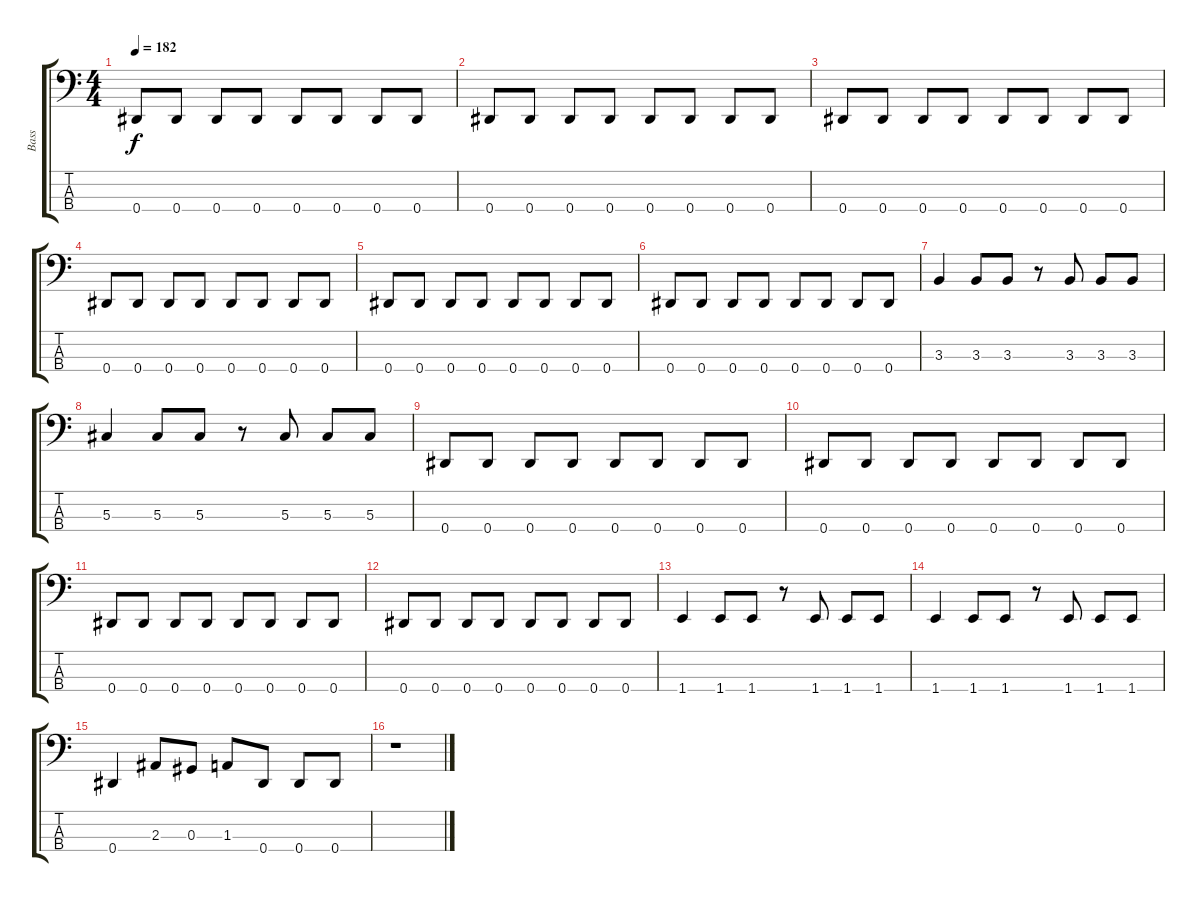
\track ("Bass" "Bass") {instrument electricbassfinger}
\staff {score tabs}
\tuning (Gb2 Db2 Ab1 Eb1) {hide}
\ts (4 4)
\tempo 182
\clef f4
\ks c
0.4.8{dy f} 0.4.8 0.4.8 0.4.8 0.4.8 0.4.8 0.4.8 0.4.8 |
0.4.8 0.4.8 0.4.8 0.4.8 0.4.8 0.4.8 0.4.8 0.4.8 |
0.4.8 0.4.8 0.4.8 0.4.8 0.4.8 0.4.8 0.4.8 0.4.8 |
0.4.8 0.4.8 0.4.8 0.4.8 0.4.8 0.4.8 0.4.8 0.4.8 |
0.4.8 0.4.8 0.4.8 0.4.8 0.4.8 0.4.8 0.4.8 0.4.8 |
0.4.8 0.4.8 0.4.8 0.4.8 0.4.8 0.4.8 0.4.8 0.4.8 |
3.3.4 3.3.8 3.3.8 r.8 3.3.8 3.3.8 3.3.8 |
5.3.4 5.3.8 5.3.8 r.8 5.3.8 5.3.8 5.3.8 |
0.4.8 0.4.8 0.4.8 0.4.8 0.4.8 0.4.8 0.4.8 0.4.8 |
0.4.8 0.4.8 0.4.8 0.4.8 0.4.8 0.4.8 0.4.8 0.4.8 |
0.4.8 0.4.8 0.4.8 0.4.8 0.4.8 0.4.8 0.4.8 0.4.8 |
0.4.8 0.4.8 0.4.8 0.4.8 0.4.8 0.4.8 0.4.8 0.4.8 |
1.4.4 1.4.8 1.4.8 r.8 1.4.8 1.4.8 1.4.8 |
1.4.4 1.4.8 1.4.8 r.8 1.4.8 1.4.8 1.4.8 |
0.4.4 2.3.8 0.3.8 1.3.8 0.4.8 0.4.8 0.4.8 |
r.1
